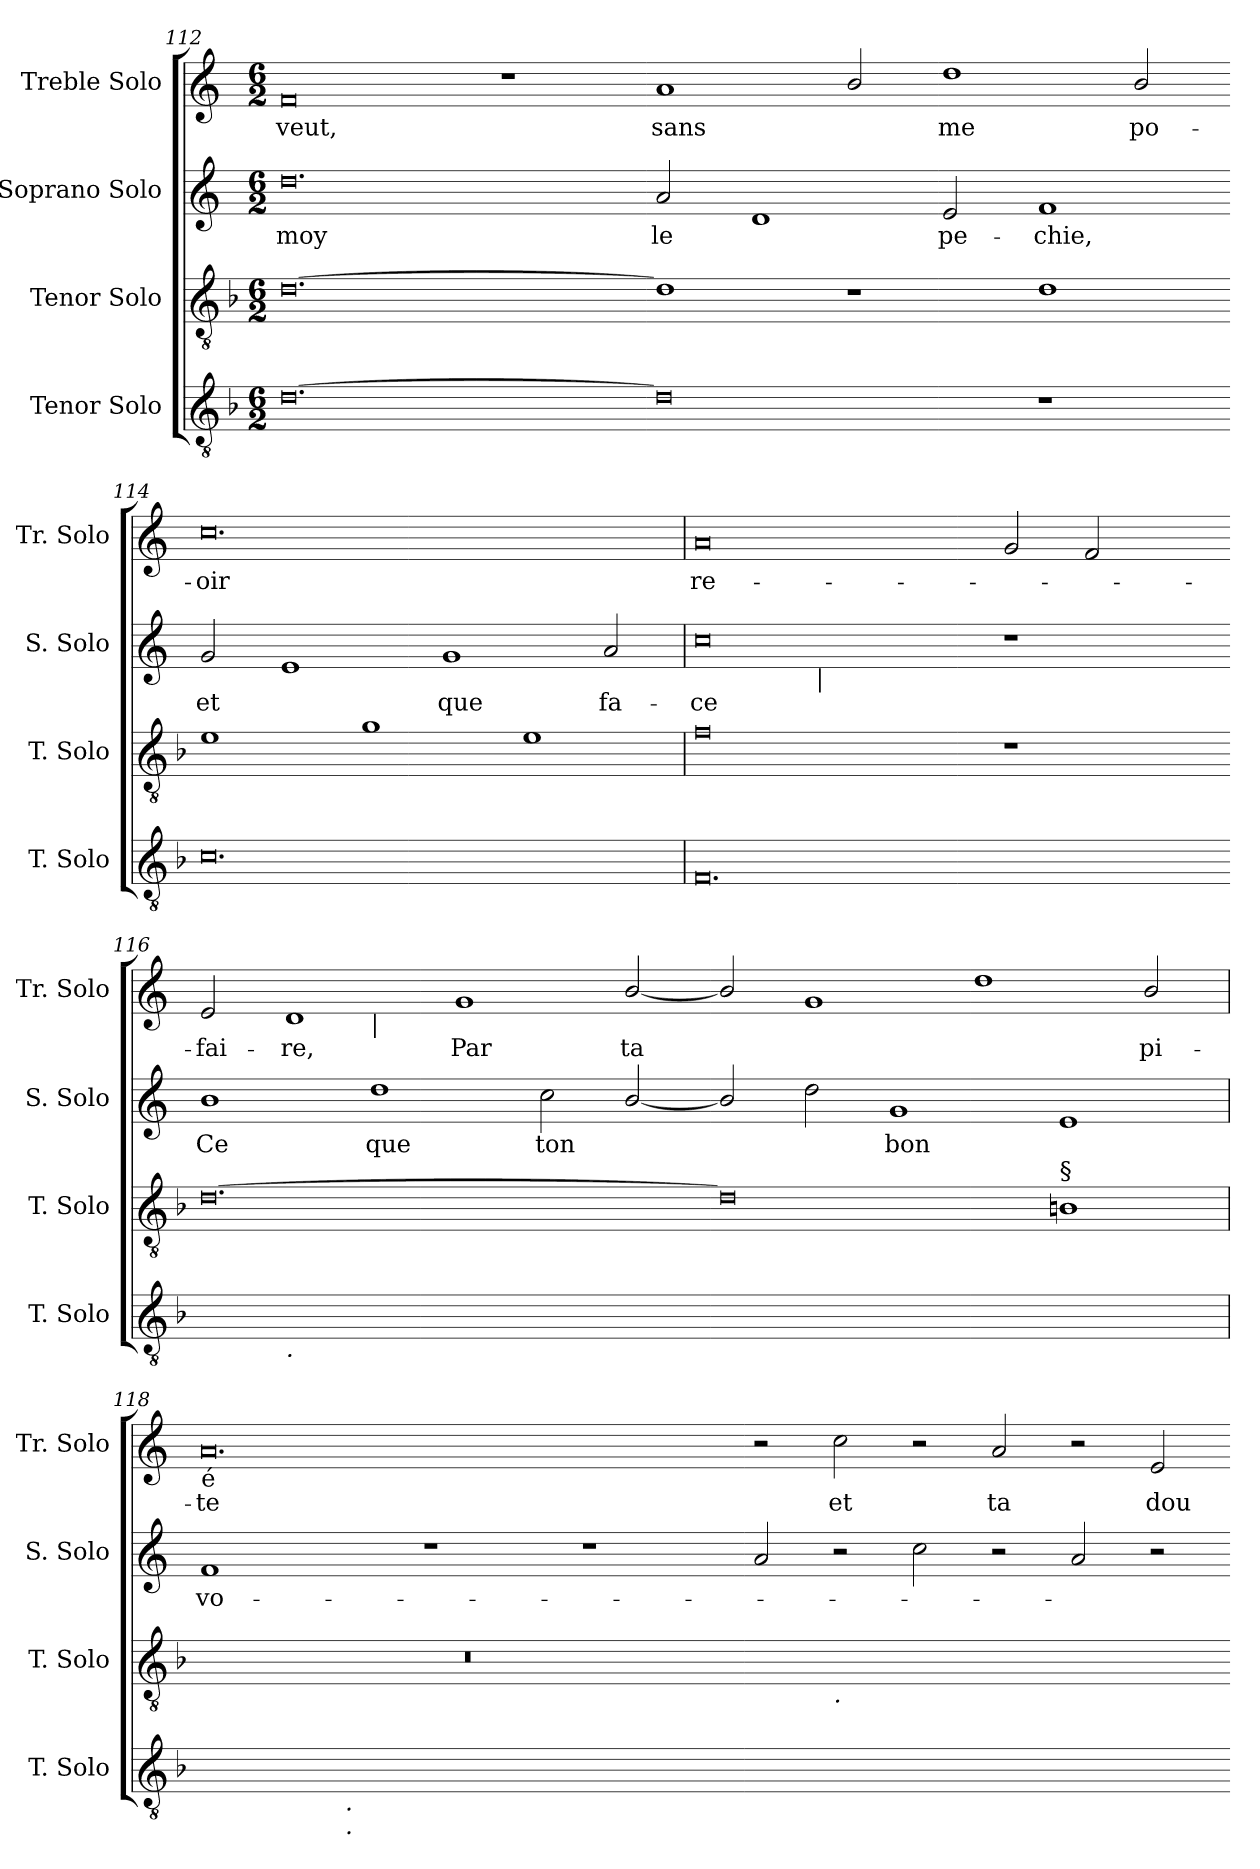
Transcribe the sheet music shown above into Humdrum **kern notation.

**kern	**kern	**kern	**text	**kern	**text
*part4	*part3	*part2	*part2	*part1	*part1
*staff4	*staff3	*staff2	*staff2	*staff1	*staff1
*I"Tenor Solo	*I"Tenor Solo	*I"Soprano Solo	*	*I"Treble Solo	*
*I'T. Solo	*I'T. Solo	*I'S. Solo	*	*I'Tr. Solo	*
*clefGv2	*clefGv2	*clefG2	*	*clefG2	*
*ITrd7c12	*ITrd7c12	*	*	*	*
*k[b-]	*k[b-]	*k[]	*	*k[]	*
*F:	*F:	*C:	*	*C:	*
*M6/2	*M6/2	*M6/2	*	*M6/2	*
=112	=112	=112	=112	=112	=112
!	!	!	!LO:LY:b:color=#000000	!	!
!	!	!	!	!	!LO:LY:b:color=#000000
[>0.Di	[>0.Di	0.ddi	moy	0fi	veut,
.	.	.	.	1r	.
=113-	=113-	=113-	=113-	=113-	=113-
!	!	!	!LO:LY:b:color=#000000	!	!
!	!	!	!	!	!LO:LY:b:color=#000000
0Di]	1Di]	2ai/	le	1ai	sans
.	.	1di	.	.	.
.	1r	.	.	2bi/	.
!	!	!	!LO:LY:b:color=#000000	!	!
!	!	!	!	!	!LO:LY:b:color=#000000
.	.	2ei/	pe-	1ddi	me
!	!	!	!LO:LY:b:color=#000000	!	!
1r	1Di	1fi	-chie,	.	.
!	!	!	!	!	!LO:LY:b:color=#000000
.	.	.	.	2bi/	po-
=114-	=114-	=114-	=114-	=114-	=114-
!	!	!	!LO:LY:b:color=#000000	!	!
!	!	!	!	!	!LO:LY:b:color=#000000
0.Ci	1Ei	2gi/	et	0.cci	-oir
.	.	1ei	.	.	.
.	1Gi	.	.	.	.
!	!	!	!LO:LY:b:color=#000000	!	!
.	.	1gi	que	.	.
.	1Ei	.	.	.	.
!	!	!	!LO:LY:b:color=#000000	!	!
.	.	2ai/	fa-	.	.
!!LO:LB:g=z
=115	=115	=115	=115	=115	=115
!	!	!	!LO:LY:b:color=#000000	!	!
!	!	!LO:TX:b:i:t=-	!	!	!
!	!	!	!	!	!LO:LY:b:color=#000000
*	*	*^	*	*	*
0.FFi	0Fi	0cci	2ryy	-ce	0ai	re-
.	.	.	8ryy	.	.	.
.	.	.	256.ryy	.	.	.
!	!	!	!LO:TX:b:i:t=|	!	!	!
.	.	.	1ryy	.	.	.
.	.	.	1ryy	.	.	.
.	1r	1r	.	.	2gi/	.
.	.	.	.	.	2fi/	.
.	.	.	4ryy	.	.	.
.	.	.	16ryy	.	.	.
.	.	.	32ryy	.	.	.
.	.	.	64ryy	.	.	.
.	.	.	128ryy	.	.	.
.	.	.	512ryy	.	.	.
*	*	*v	*v	*	*	*
=116-	=116-	=116-	=116-	=116-	=116-
*	*	*^	*	*	*
!	!	!	!	!LO:LY:b:color=#000000	!	!
*	*	*v	*v	*	*	*
*	*	*^	*	*	*
!	!	!	!	!	!	!LO:LY:b:color=#000000
*^	*	*v	*v	*	*^	*
[<0.GGiyy	2ryy	[>0.Di	1bi	Ce	2ei/	1ryy	-fai-
!	!LO:TX:b:i:t=.	!	!	!	!	!	!
!	!	!	!	!	!	!	!LO:LY:b:color=#000000
.	1ryy	.	.	.	1di	.	-re,
!	!	!	!	!	!	!LO:TX:b:i:t=|	!
!	!	!	!	!LO:LY:b:color=#000000	!	!	!
.	.	.	1ddi	que	.	0ryy	.
!	!	!	!	!	!	!	!LO:LY:b:color=#000000
.	1.ryy	.	.	.	1gi	.	Par
!	!	!	!	!LO:LY:b:color=#000000	!	!	!
.	.	.	2cci\	ton	.	.	.
!	!	!	!	!	!	!	!LO:LY:b:color=#000000
.	.	.	[<2bi/	.	[<2bi/	.	ta
*v	*v	*	*	*	*v	*v	*
=117-	=117-	=117-	=117-	=117-	=117-
0.GGiyy]	0Di]	2bi/]	.	2bi/]	.
.	.	2ddi\	.	1gi	.
!	!	!	!LO:LY:b:color=#000000	!	!
.	.	1gi	bon	.	.
.	.	.	.	1ddi	.
!	!LO:TX:a:t=§	!	!	!	!
.	1BBni	1ei	.	.	.
!	!	!	!	!	!LO:LY:b:color=#000000
.	.	.	.	2bi/	pi-
=118	=118	=118	=118	=118	=118
!	!LO:N:vis=1	!	!	!	!
!	!	!	!LO:LY:b:color=#000000	!	!
!	!	!	!	!LO:TX:b:t=é	!
!	!	!	!	!	!LO:LY:b:color=#000000
*^	*	*	*	*	*
[<0.AAiyy	4ryy	0.r	1fi	vo-	0.ai	-te
.	8ryy	.	.	.	.	.
.	16ryy	.	.	.	.	.
.	32ryy	.	.	.	.	.
.	64ryy	.	.	.	.	.
.	128ryy	.	.	.	.	.
.	256ryy	.	.	.	.	.
.	1024ryy	.	.	.	.	.
!	!LO:TX:b:i:t=.	!	!	!	!	!
!	!LO:TX:b:i:t=.	!	!	!	!	!
.	1ryy	.	.	.	.	.
.	.	.	1r	.	.	.
.	1ryy	.	.	.	.	.
.	.	.	1r	.	.	.
.	2ryy	.	.	.	.	.
.	512.ryy	.	.	.	.	.
*v	*v	*	*	*	*	*
=119-	=119-	=119-	=119-	=119-	=119-
*	*^	*	*	*	*
0.AAiyy_<	[>0.Ciyy	2ryy	2ai/	.	2r	.
!	!	!LO:TX:b:i:t=.	!	!	!	!
!	!	!	!	!	!	!LO:LY:b:color=#000000
.	.	1ryy	2r	.	2cci\	et
.	.	.	2cci\	.	2r	.
!	!	!	!	!	!	!LO:LY:b:color=#000000
.	.	1.ryy	2r	.	2ai/	ta
.	.	.	2ai/	.	2r	.
!	!	!	!	!	!	!LO:LY:b:color=#000000
.	.	.	2r	.	2ei/	dou-
*	*v	*v	*	*	*	*
=-	=-	=-	=-	=-	=-
*-	*-	*-	*-	*-	*-
